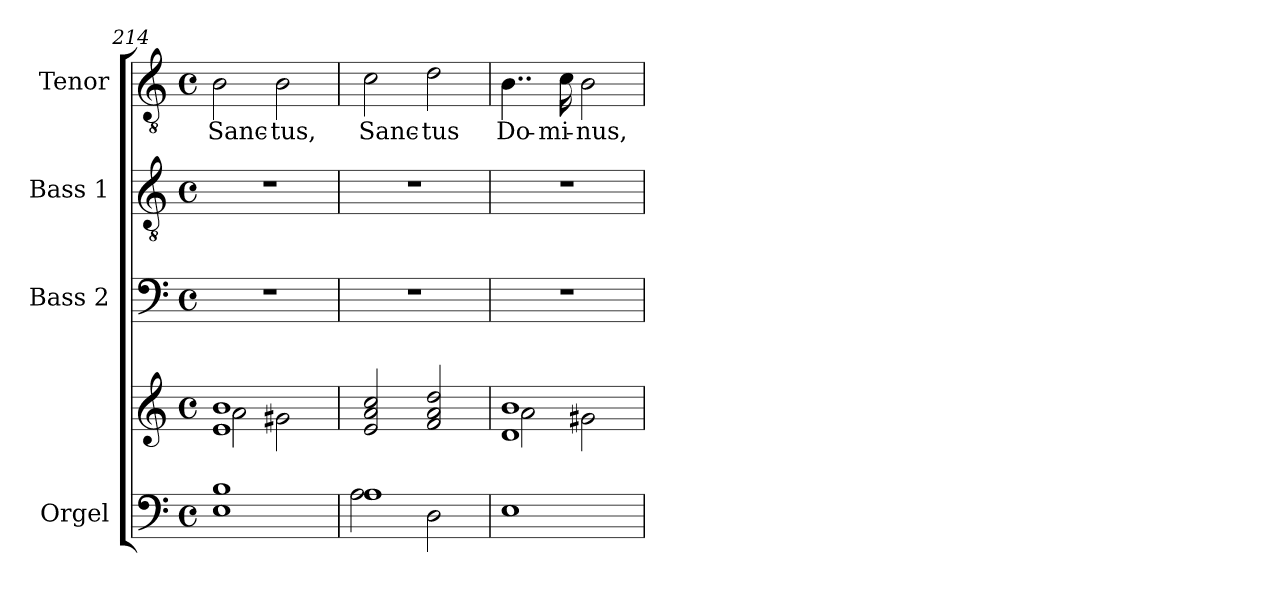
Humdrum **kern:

**kern	**kern	**kern	**kern	**kern	**text
*part4	*part4	*part3	*part2	*part1	*part1
*staff5	*staff4	*staff3	*staff2	*staff1	*staff1
*I"Orgel	*	*I"Bass 2	*I"Bass 1	*I"Tenor	*
*I'Org.	*	*I'B. 2	*I'B. 1	*I'T.	*
*clefF4	*clefG2	*clefF4	*clefGv2	*clefGv2	*
*k[]	*k[]	*k[]	*k[]	*k[]	*
*C:	*C:	*C:	*C:	*C:	*
*M4/4	*M4/4	*M4/4	*M4/4	*M4/4	*
*met(c)	*met(c)	*met(c)	*met(c)	*met(c)	*
=214	=214	=214	=214	=214	=214
*	*^	*	*	*	*
!	!	!	!	!	!	!LO:LY:b
1E 1B	1e 1b	2a\	1r	1r	2B\	Sanc-
!	!	!	!	!	!	!LO:LY:b
.	.	2g#X\	.	.	2B\	-tus,
=215	=215	=215	=215	=215	=215	=215
*^	*	*	*	*	*	*
!	!	!	!	!	!	!	!LO:LY:b
*	*	*v	*v	*	*	*	*
1A	2A\	2e/ 2a/ 2cc/	1r	1r	2c\	Sanc-
!	!	!	!	!	!	!LO:LY:b
.	2D\	2f/ 2a/ 2dd/	.	.	2d\	-tus
=216	=216	=216	=216	=216	=216	=216
*	*	*^	*	*	*	*
!	!	!	!	!	!	!	!LO:LY:b
*v	*v	*	*	*	*	*	*
1E	1d 1b	2a\	1r	1r	4..B\	Do-
!	!	!	!	!	!	!LO:LY:b
.	.	.	.	.	16c\	-mi-
!	!	!	!	!	!	!LO:LY:b
.	.	2g#X\	.	.	2B\	-nus,
*	*v	*v	*	*	*	*
=	=	=	=	=	=
*-	*-	*-	*-	*-	*-
